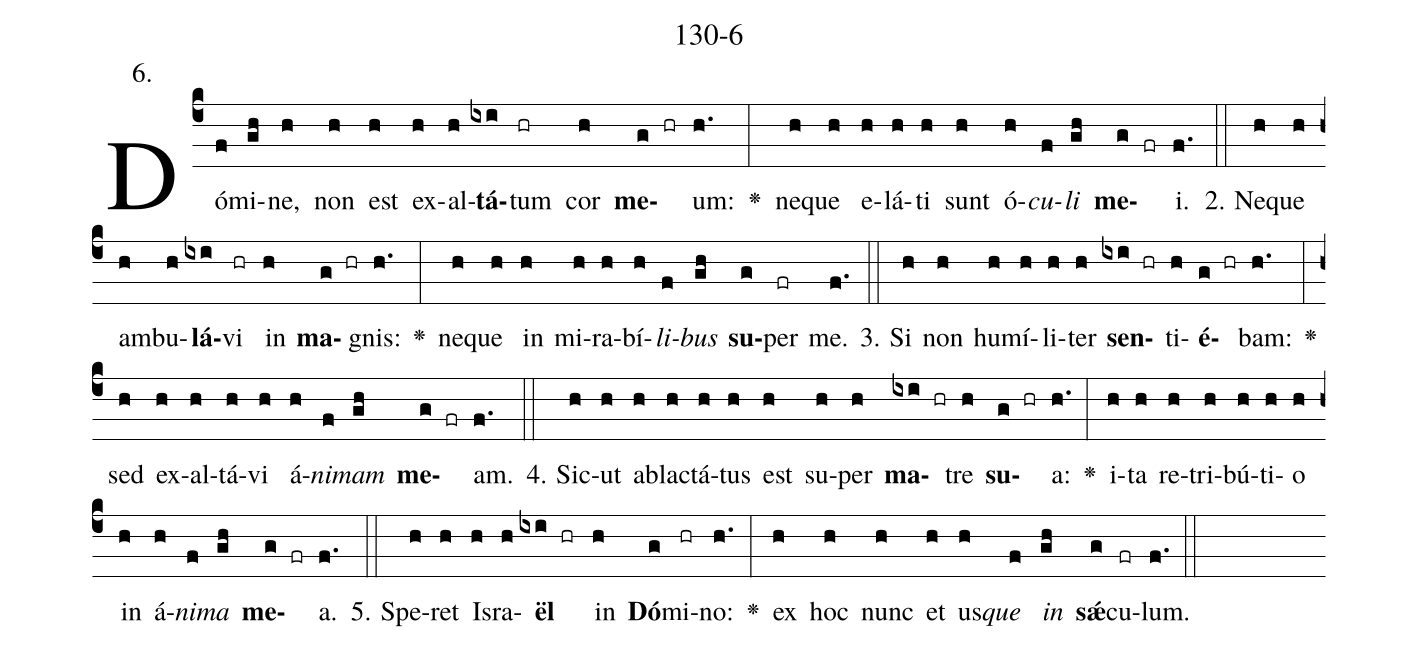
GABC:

name: 130-6;
annotation: 6.;
%%
(c4)Dó(f)mi(gh)ne,(h) non(h) est(h) ex(h)al(h)<b>tá</b>(ixi)tum(hr) cor(h) <b>me</b>(g hr)um:(h.) <v>\greheightstar</v>(:) ne(h)que(h) e(h)lá(h)ti(h) sunt(h) ó(h)<i>cu</i>(f)<i>li</i>(gh) <b>me</b>(g fr)i.(f.) (::)
2. Ne(h)que(h) am(h)bu(h)<b>lá</b>(ixi)vi(hr) in(h) <b>ma</b>(g hr)gnis:(h.) <v>\greheightstar</v>(:) ne(h)que(h) in(h) mi(h)ra(h)bí(h)<i>li</i>(f)<i>bus</i>(gh) <b>su</b>(g)per(fr) me.(f.) (::)
3. Si(h) non(h) hu(h)mí(h)li(h)ter(h) <b>sen</b>(ixi hr)ti(h)<b>é</b>(g hr)bam:(h.) <v>\greheightstar</v>(:) sed(h) ex(h)al(h)tá(h)vi(h) á(h)<i>ni</i>(f)<i>mam</i>(gh) <b>me</b>(g fr)am.(f.) (::)
4. Sic(h)ut(h) ab(h)lac(h)tá(h)tus(h) est(h) su(h)per(h) <b>ma</b>(ixi hr)tre(h) <b>su</b>(g hr)a:(h.) <v>\greheightstar</v>(:) i(h)ta(h) re(h)tri(h)bú(h)ti(h)o(h) in(h) á(h)<i>ni</i>(f)<i>ma</i>(gh) <b>me</b>(g fr)a.(f.) (::)
5. Spe(h)ret(h) Is(h)ra(h)<b>ël</b>(ixi hr) in(h) <b>Dó</b>(g)mi(hr)no:(h.) <v>\greheightstar</v>(:) ex(h) hoc(h) nunc(h) et(h) us(h)<i>que</i>(f) <i>in</i>(gh) <b>sǽ</b>(g)cu(fr)lum.(f.) (::)
